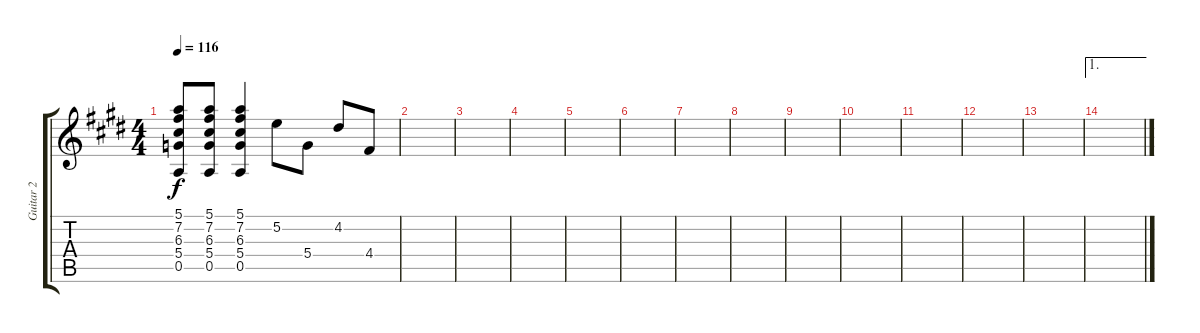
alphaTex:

\track ("Guitar 2" "Guitar 2") {instrument electricguitarclean}
\staff {score tabs}
\tuning (E4 B3 G3 D3 A2 E2) {hide}
\ts (4 4)
\tempo 116
\clef g2
\ks e
(5.1 7.2 6.3 5.4 0.5).8{dy f} (5.1 7.2 6.3 5.4 0.5).8 (5.1 7.2 6.3 5.4 0.5).4 5.2.8 5.4.8 4.2.8 4.4.8 |
|
|
|
|
|
|
|
|
|
|
|
|
\ae 1
